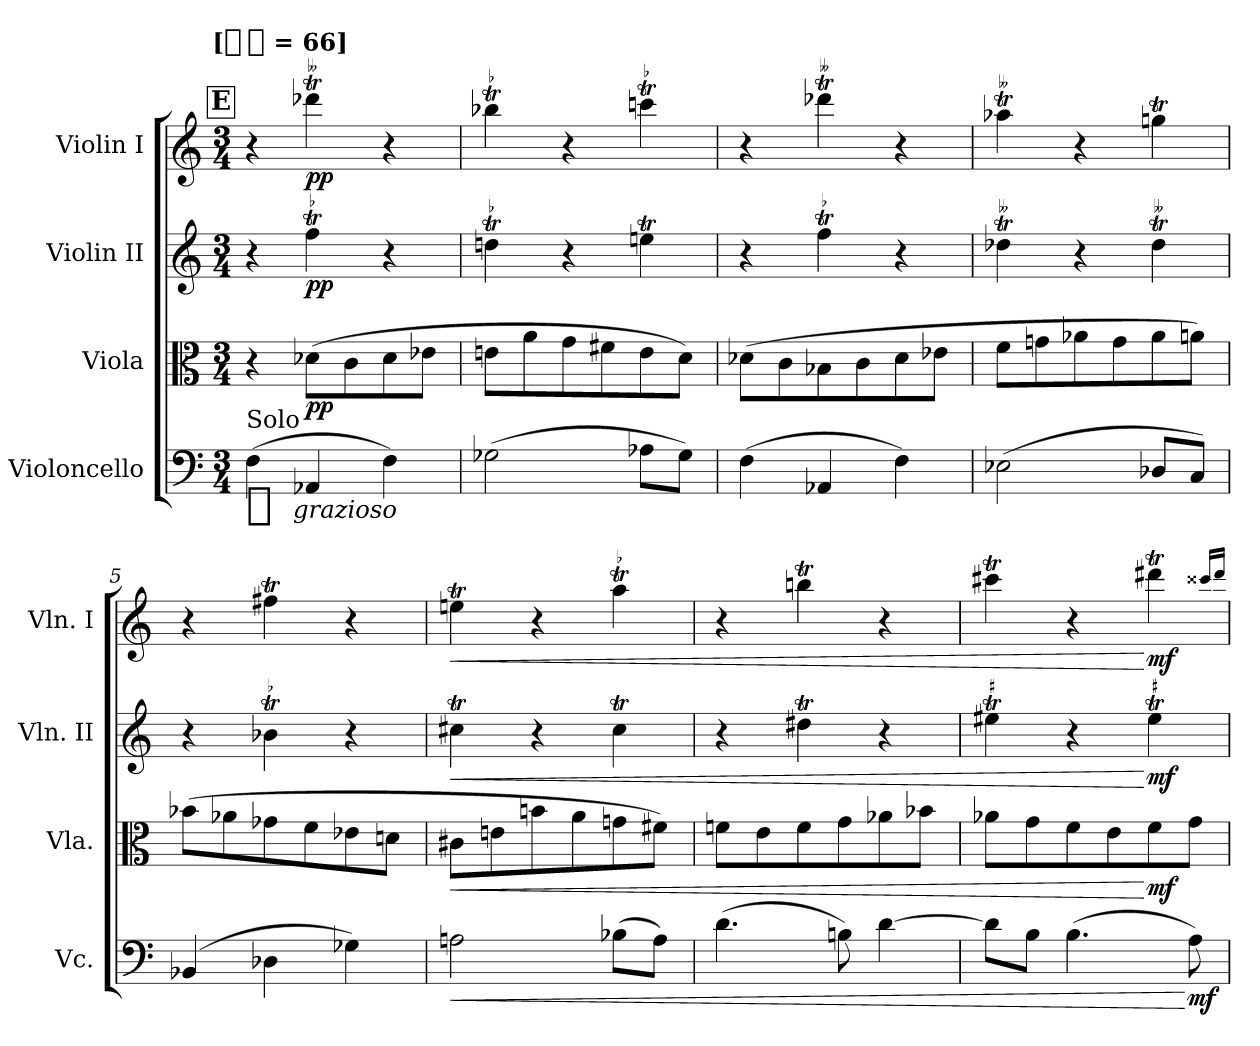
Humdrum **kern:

**kern	**dynam	**kern	**dynam	**kern	**dynam	**kern	**dynam
*part4	*part4	*part3	*part3	*part2	*part2	*part1	*part1
*staff4	*staff4	*staff3	*staff3	*staff2	*staff2	*staff1	*staff1
*I"Violoncello	*	*I"Viola	*	*I"Violin II	*	*I"Violin I	*
*I'Vc.	*	*I'Vla.	*	*I'Vln. II	*	*I'Vln. I	*
*clefF4	*	*clefC3	*	*clefG2	*	*clefG2	*
*k[]	*	*k[]	*	*k[]	*	*k[]	*
*C:	*	*C:	*	*C:	*	*C:	*
!!LO:TX:omd:t=[[half-dot] = 66]
*M3/4	*	*M3/4	*	*M3/4	*	*M3/4	*
*MM198	*	*MM198	*	*MM198	*	*MM198	*
!!LO:REH:place=s1:t=E
=1	=1	=1	=1	=1	=1	=1	=1
!LO:TX:a:t=Solo	!	!	!	!	!	!	!
!	!LO:DY:t=%s grazioso	!	!	!	!	!	!
(4F	p	4r	.	4r	.	4r	.
!	!	!	!	!LO:TR:acc=-	!	!LO:TR:acc=--	!
4AA-X	.	(8d-XL	pp	4fft	pp	4ddd-Xt	pp
.	.	8c	.	.	.	.	.
4F)	.	8d-	.	4r	.	4r	.
.	.	8e-XJ	.	.	.	.	.
=2	=2	=2	=2	=2	=2	=2	=2
!	!	!	!	!LO:TR:acc=-	!	!LO:TR:acc=-	!
(2G-X	.	8enL	.	4ddnt	.	4bb-Xt	.
.	.	8a	.	.	.	.	.
.	.	8g	.	4r	.	4r	.
.	.	8f#X	.	.	.	.	.
!	!	!	!	!	!	!LO:TR:acc=-	!
8A-XL	.	8e	.	4eent	.	4cccnt	.
8G-J)	.	8dJ)	.	.	.	.	.
=3	=3	=3	=3	=3	=3	=3	=3
(4F	.	(8d-XL	.	4r	.	4r	.
.	.	8c	.	.	.	.	.
!	!	!	!	!LO:TR:acc=-	!	!LO:TR:acc=--	!
4AA-X	.	8B-X	.	4fft	.	4ddd-Xt	.
.	.	8c	.	.	.	.	.
4F)	.	8d-	.	4r	.	4r	.
.	.	8e-XJ	.	.	.	.	.
=4	=4	=4	=4	=4	=4	=4	=4
!	!	!	!	!LO:TR:acc=--	!	!LO:TR:acc=--	!
(2E-X	.	8fL	.	4dd-Xt	.	4aa-Xt	.
.	.	8gn	.	.	.	.	.
.	.	8a-X	.	4r	.	4r	.
.	.	8g	.	.	.	.	.
!	!	!	!	!LO:TR:acc=--	!	!	!
8D-XL	.	8a-	.	4dd-t	.	4ggnt	.
8CJ)	.	8anJ)	.	.	.	.	.
=5	=5	=5	=5	=5	=5	=5	=5
(4BB-X	.	(8b-XL	.	4r	.	4r	.
.	.	8a-X	.	.	.	.	.
!	!	!	!	!LO:TR:acc=-	!	!	!
4D-X	.	8g-X	.	4b-Xt	.	4ff#Xt	.
.	.	8f	.	.	.	.	.
4G-X)	.	8e-X	.	4r	.	4r	.
.	.	8dnJ	.	.	.	.	.
=6	=6	=6	=6	=6	=6	=6	=6
!	!LO:HP:b	!	!LO:HP:b	!	!LO:HP:b	!	!LO:HP:b
2An	<	8c#XL	<	4cc#Xt	<	4eent	<
.	.	8en	.	.	.	.	.
.	.	8bn	.	4r	.	4r	.
.	.	8a	.	.	.	.	.
!	!	!	!	!	!	!LO:TR:acc=-	!
(8B-XL	.	8gn	.	4cc#t	.	4aat	.
8AJ)	.	8f#XJ)	.	.	.	.	.
=7	=7	=7	=7	=7	=7	=7	=7
(4.d	.	8fniL	.	4r	.	4r	.
.	.	8e	.	.	.	.	.
.	.	8f	.	4dd#Xt	.	4bbnt	.
8Bn)	.	8g	.	.	.	.	.
[4d	.	8a-X	.	4r	.	4r	.
.	.	8b-XJ	.	.	.	.	.
=8	=8	=8	=8	=8	=8	=8	=8
!	!	!	!	!LO:TR:acc=#	!	!	!
8dL]	.	8a-XL	.	4ee#Xt	.	4ccc#Xt	.
8BJ	.	8g	.	.	.	.	.
(4.B	.	8f	.	4r	.	4r	.
.	.	8e	.	.	.	.	.
!	!	!	!	!LO:TR:acc=#	!	!	!
.	.	8f	[ mf	4ee#ti	[ mf	4ddd#Xti	[ mf
8A)	[ mf	8gJ	.	.	.	.	.
.	.	.	.	.	.	16qccc##XLL	.
.	.	.	.	.	.	16qddd#JJ	.
=	=	=	=	=	=	=	=
*-	*-	*-	*-	*-	*-	*-	*-
